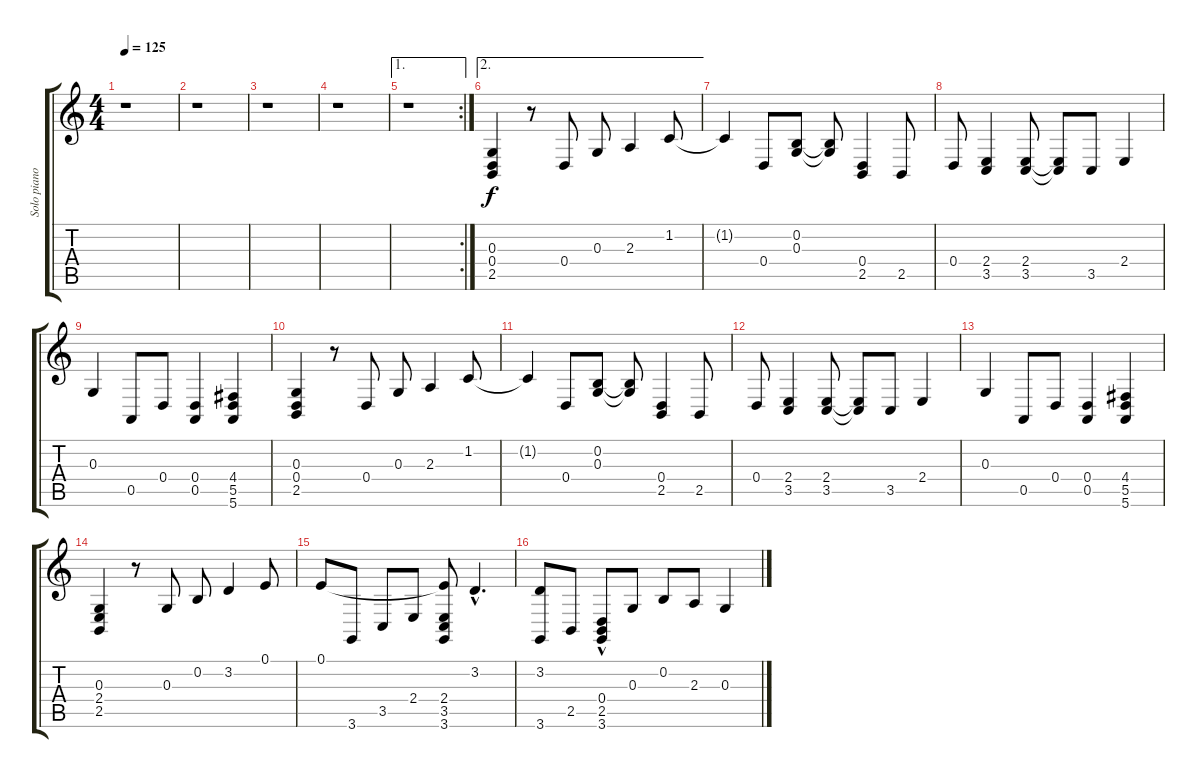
\track ("Solo piano" "Solo piano") {instrument electricgrandpiano}
\staff {score tabs}
\tuning (E4 B3 G3 D3 A2 E2) {hide}
\ts (4 4)
\tempo 125
\clef g2
\ks c
r.1{dy f} |
r.1 |
r.1 |
r.1 |
\ae 1
\rc 2
r.1 |
\ae 2
(0.3 0.4 2.5).4 r.8 0.4.8 0.3.8 2.3.4 1.2.8 |
1.2{t}.4 0.4.8 (0.2 0.3).8 (0.2{t} 0.3{t}).8 (0.4 2.5).4 2.5.8 |
0.4.8 (2.4 3.5).4 (2.4 3.5).8 (2.4{t} 3.5{t}).8 3.5.8 2.4.4 |
0.3.4 0.5.8 0.4.8 (0.4 0.5).4 (4.4 5.5 5.6).4 |
(0.3 0.4 2.5).4 r.8 0.4.8 0.3.8 2.3.4 1.2.8 |
1.2{t}.4 0.4.8 (0.2 0.3).8 (0.2{t} 0.3{t}).8 (0.4 2.5).4 2.5.8 |
0.4.8 (2.4 3.5).4 (2.4 3.5).8 (2.4{t} 3.5{t}).8 3.5.8 2.4.4 |
0.3.4 0.5.8 0.4.8 (0.4 0.5).4 (4.4 5.5 5.6).4 |
(0.3 2.4 2.5).4 r.8 0.3.8 0.2.8 3.2.4 0.1.8 |
0.1.8 3.6.8 3.5.8 2.4.8 (0.1{t} 2.4 3.5 3.6).8 3.2{hac}.4{d} |
(3.2 3.6).8 2.5.8 (0.4 2.5{hac} 3.6{hac}).8 0.3.8 0.2.8 2.3.8 0.3.4
